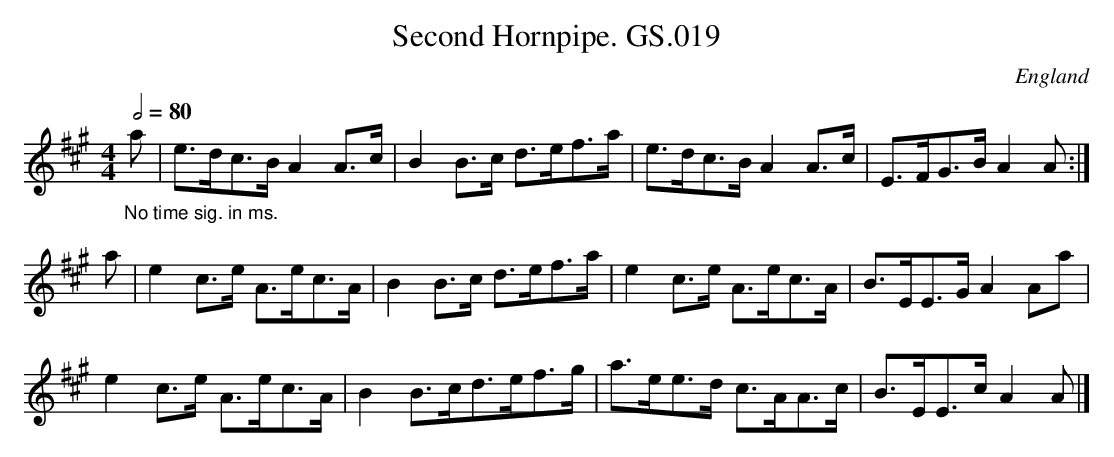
X:1
T:Second Hornpipe. GS.019
L:1/8
M:4/4
O:England
Q:1/2=80
K:A major
"_No time sig. in ms."a | e>dc>B A2 A>c | B2 B>c d>ef>a |\
e>dc>B A2 A>c| E>FG>B A2A :|!
a | e2 c>e A>ec>A | B2 B>c d>ef>a |\
e2 c>e A>ec>A | B>EE>G A2 Aa |!
e2 c>e  A>ec>A | B2 B>cd>ef>g | \
a>ee>d c>AA>c | B>EE>c A2 A |]
